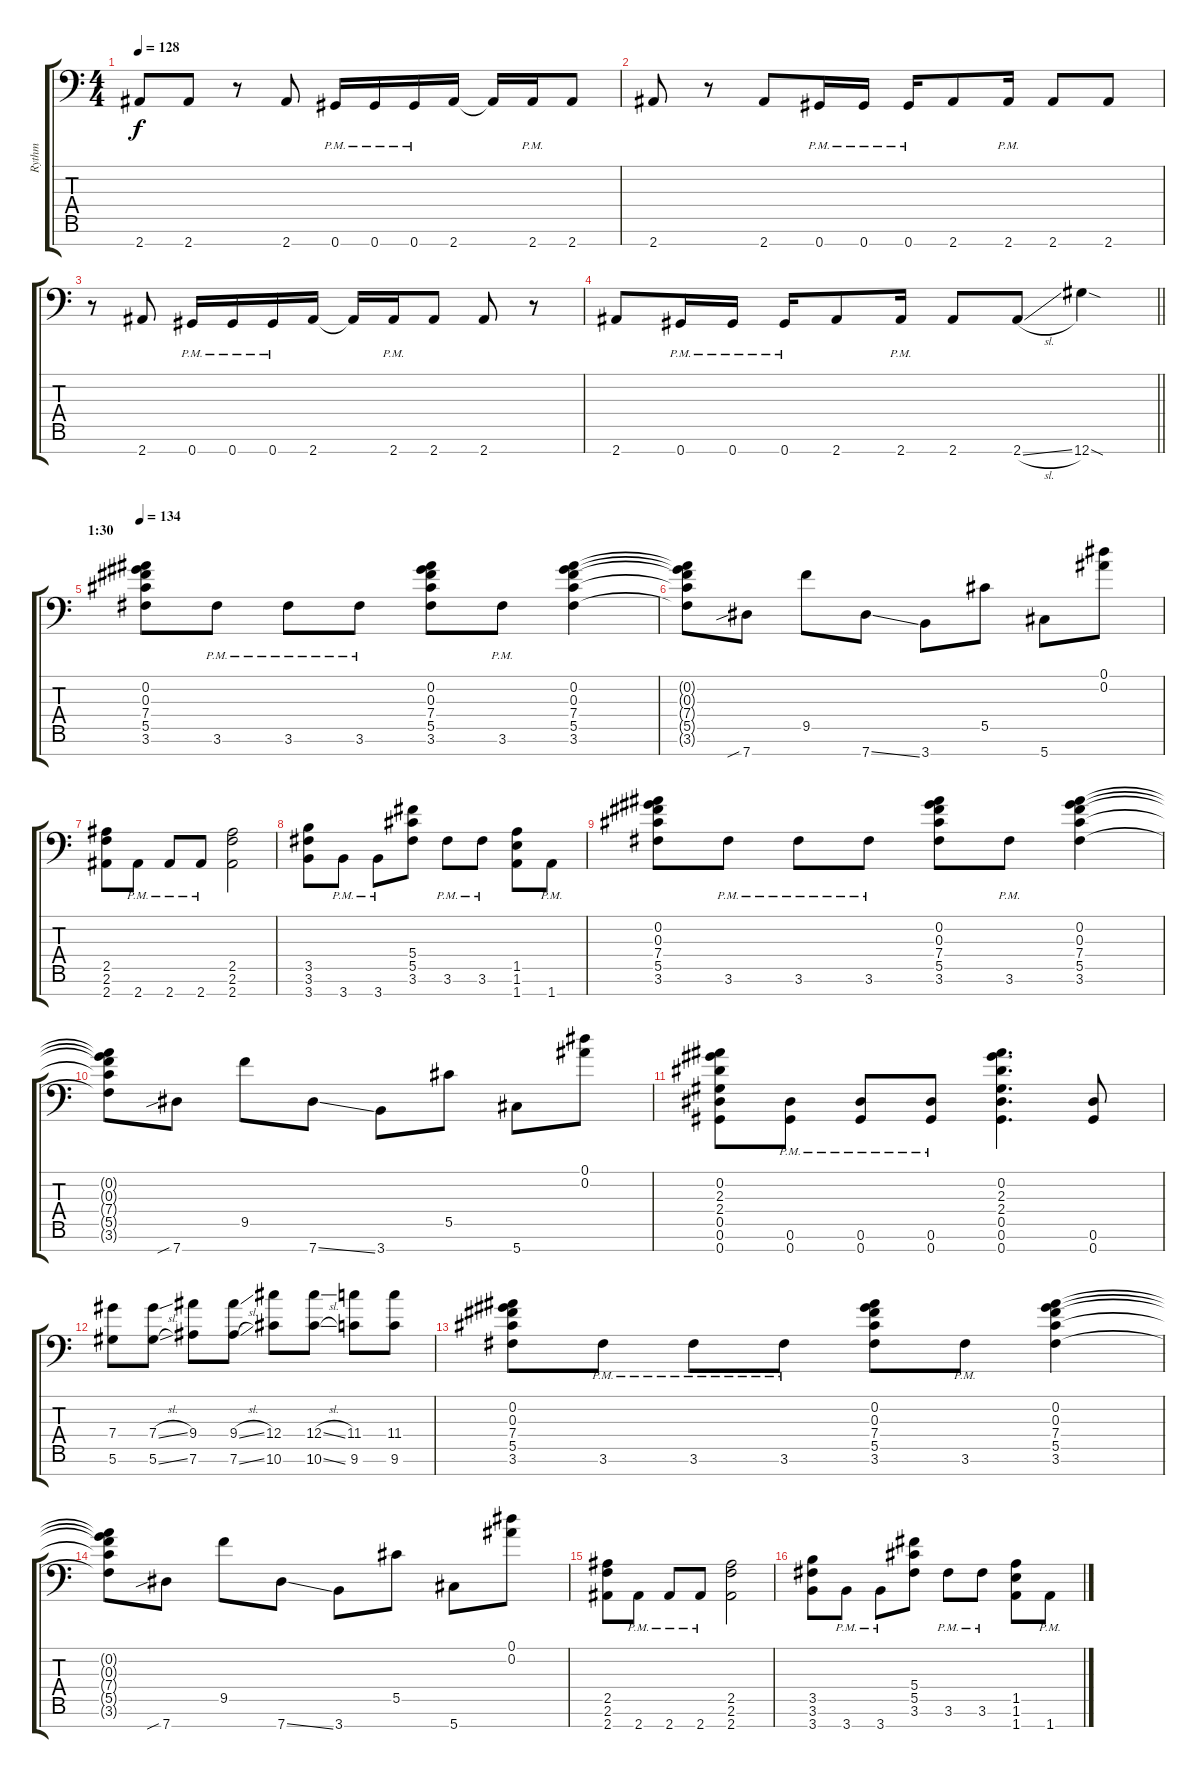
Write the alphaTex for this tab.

\track ("Rythm" "Rythm") {instrument distortionguitar}
\staff {score tabs}
\tuning (Eb4 Bb3 Gb3 Db3 Ab2 Eb2 Ab1) {hide}
\ts (4 4)
\tempo 128
\clef f4
\ks c
2.7.8{dy f} 2.7.8 r.8 2.7.8 0.7{pm}.16 0.7{pm}.16 0.7{pm}.16 2.7.16 2.7{t}.16 2.7{pm}.16 2.7.8 |
2.7.8 r.8 2.7.8 0.7{pm}.16 0.7{pm}.16 0.7{pm}.16 2.7.8 2.7{pm}.16 2.7.8 2.7.8 |
r.8 2.7.8 0.7{pm}.16 0.7{pm}.16 0.7{pm}.16 2.7.16 2.7{t}.16 2.7{pm}.16 2.7.8 2.7.8 r.8 |
\barLineRight lightlight
2.7.8 0.7{pm}.16 0.7{pm}.16 0.7{pm}.16 2.7.8 2.7{pm}.16 2.7.8 2.7{sl}.8 12.7{sod}.4 |
\section ("" "1:30")
\tempo 134
(0.2 0.3 7.4 5.5 3.6).8 3.6{pm}.8 3.6{pm}.8 3.6{pm}.8 (0.2 0.3 7.4 5.5 3.6).8 3.6{pm}.8 (0.2 0.3 7.4 5.5 3.6).4 |
(0.2{t} 0.3{t} 7.4{t} 5.5{t} 3.6{t}).8 7.7{sib}.8 9.5.8 7.7{ss}.8 3.7.8 5.5.8 5.7.8 (0.1 0.2).8 |
(2.5 2.6 2.7).8 2.7{pm}.8 2.7{pm}.8 2.7{pm}.8 (2.5 2.6 2.7).2 |
(3.5 3.6 3.7).8 3.7{pm}.8 3.7{pm}.8 (5.4 5.5 3.6).8 3.6{pm}.8 3.6{pm}.8 (1.5 1.6 1.7).8 1.7{pm}.8 |
(0.2 0.3 7.4 5.5 3.6).8 3.6{pm}.8 3.6{pm}.8 3.6{pm}.8 (0.2 0.3 7.4 5.5 3.6).8 3.6{pm}.8 (0.2 0.3 7.4 5.5 3.6).4 |
(0.2{t} 0.3{t} 7.4{t} 5.5{t} 3.6{t}).8 7.7{sib}.8 9.5.8 7.7{ss}.8 3.7.8 5.5.8 5.7.8 (0.1 0.2).8 |
(0.2 2.3 2.4 0.5 0.6 0.7).8 (0.6{pm} 0.7{pm}).8 (0.6{pm} 0.7{pm}).8 (0.6{pm} 0.7{pm}).8 (0.2 2.3 2.4 0.5 0.6 0.7).4{d} (0.6 0.7).8 |
(7.4 5.6).8 (7.4{sl} 5.6{sl}).8 (9.4 7.6).8 (9.4{sl} 7.6{sl}).8 (12.4 10.6).8 (12.4{sl} 10.6{sl}).8 (11.4 9.6).8 (11.4 9.6).8 |
(0.2 0.3 7.4 5.5 3.6).8 3.6{pm}.8 3.6{pm}.8 3.6{pm}.8 (0.2 0.3 7.4 5.5 3.6).8 3.6{pm}.8 (0.2 0.3 7.4 5.5 3.6).4 |
(0.2{t} 0.3{t} 7.4{t} 5.5{t} 3.6{t}).8 7.7{sib}.8 9.5.8 7.7{ss}.8 3.7.8 5.5.8 5.7.8 (0.1 0.2).8 |
(2.5 2.6 2.7).8 2.7{pm}.8 2.7{pm}.8 2.7{pm}.8 (2.5 2.6 2.7).2 |
(3.5 3.6 3.7).8 3.7{pm}.8 3.7{pm}.8 (5.4 5.5 3.6).8 3.6{pm}.8 3.6{pm}.8 (1.5 1.6 1.7).8 1.7{pm}.8
